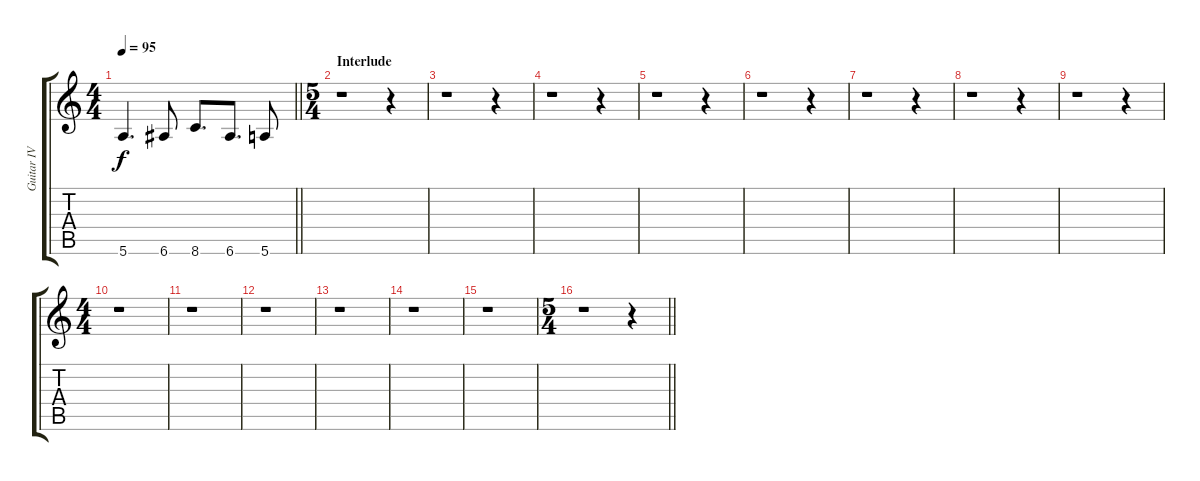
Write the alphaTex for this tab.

\track ("Guitar IV Solo" "Guitar IV ") {instrument overdrivenguitar}
\staff {score tabs}
\tuning (E4 B3 G3 D3 A2 E2) {hide}
\ts (4 4)
\tempo 95
\clef g2
\barLineRight lightlight
\ks c
5.6.4{d dy f} 6.6.8 8.6.8{d} 6.6.8{d} 5.6.8 |
\ts (5 4)
\section ("" "Interlude")
r.1 r.4 |
r.1 r.4 |
r.1 r.4 |
r.1 r.4 |
r.1 r.4 |
r.1 r.4 |
r.1 r.4 |
r.1 r.4 |
\ts (4 4)
r.1 |
r.1 |
r.1 |
r.1 |
r.1 |
r.1 |
\ts (5 4)
\barLineRight lightlight
r.1 r.4
